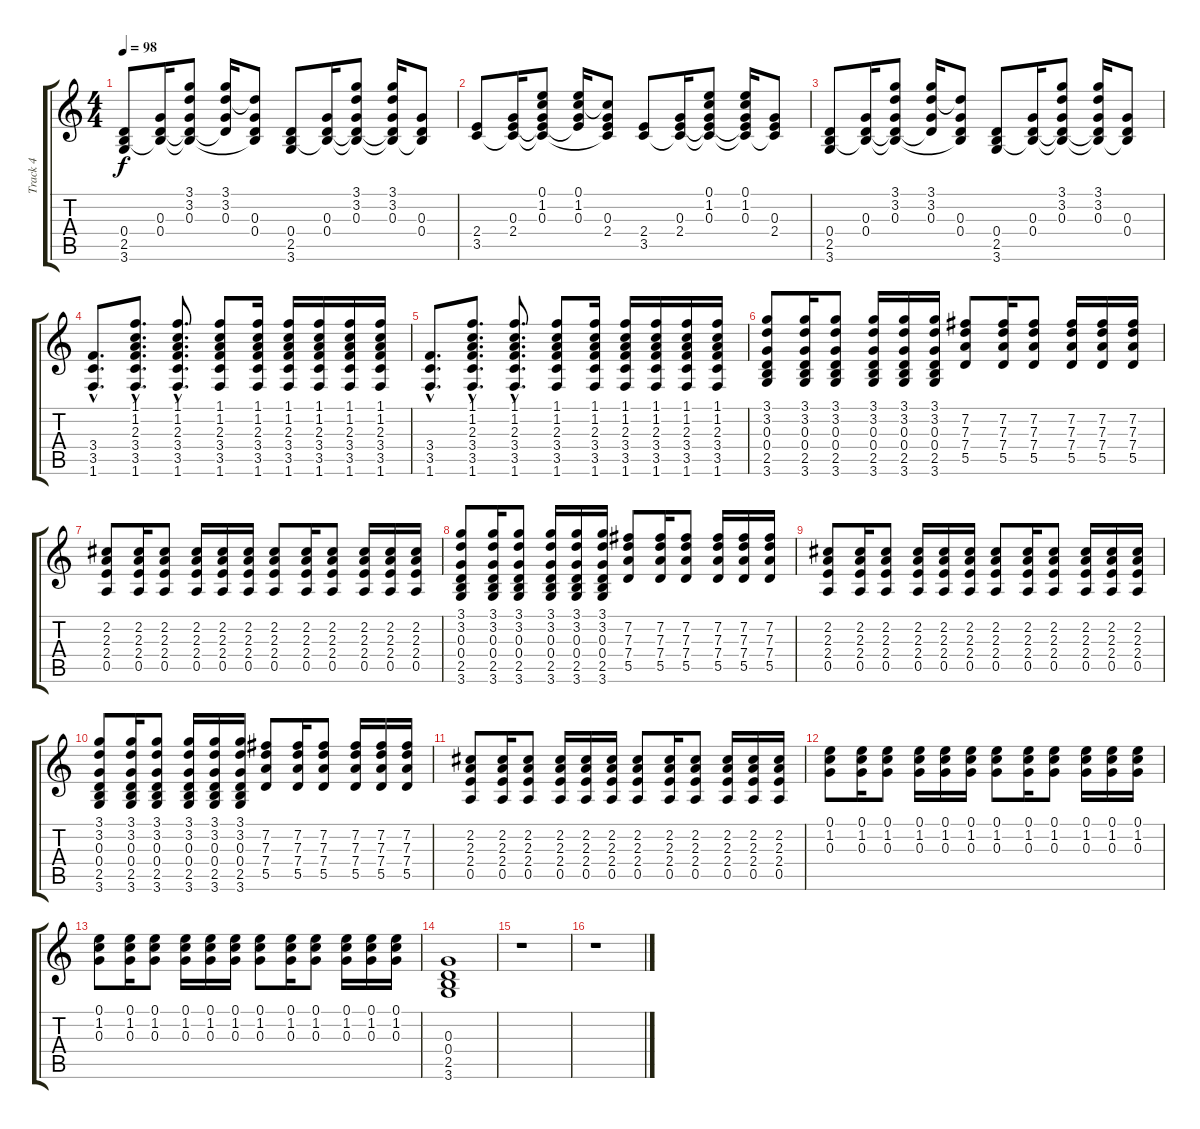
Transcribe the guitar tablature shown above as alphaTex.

\track ("Track 4" "Track 4") {instrument distortionguitar}
\staff {score tabs}
\tuning (E4 B3 G3 D3 A2 E2) {hide}
\ts (4 4)
\tempo 98
\clef g2
\ks c
(0.4 2.5 3.6).8{dy f} (0.3 0.4 2.5{t}).16 (3.1 3.2 0.3 0.4{t} 2.5{t}).8 (3.1 3.2 0.3 0.4{t}).16 (3.2{t} 0.3 0.4 2.5{t}).8 (0.4 2.5 3.6).8 (0.3 0.4 2.5{t}).16 (3.1 3.2 0.3 0.4{t} 2.5{t}).8 (3.1 3.2 0.3 0.4{t} 2.5{t}).16 (0.3 0.4 2.5{t}).8 |
(2.4 3.5).8 (0.3 2.4 3.5{t}).16 (0.1 1.2 0.3 2.4{t} 3.5{t}).8 (0.1 1.2 0.3 2.4{t}).16 (1.2{t} 0.3 2.4 3.5{t}).8 (2.4 3.5).8 (0.3 2.4 3.5{t}).16 (0.1 1.2 0.3 2.4{t} 3.5{t}).8 (0.1 1.2 0.3 2.4{t} 3.5{t}).16 (0.3 2.4 3.5{t}).8 |
(0.4 2.5 3.6).8 (0.3 0.4 2.5{t}).16 (3.1 3.2 0.3 0.4{t} 2.5{t}).8 (3.1 3.2 0.3 0.4{t}).16 (3.2{t} 0.3 0.4 2.5{t}).8 (0.4 2.5 3.6).8 (0.3 0.4 2.5{t}).16 (3.1 3.2 0.3 0.4{t} 2.5{t}).8 (3.1 3.2 0.3 0.4{t} 2.5{t}).16 (0.3 0.4 2.5{t}).8 |
(3.4{hac} 3.5{hac} 1.6{hac}).8{d} (1.1{hac} 1.2{hac} 2.3{hac} 3.4{hac} 3.5{hac} 1.6{hac}).8{d} (1.1{hac} 1.2{hac} 2.3{hac} 3.4{hac} 3.5{hac} 1.6{hac}).8{d} (1.1 1.2 2.3 3.4 3.5 1.6).8 (1.1 1.2 2.3 3.4 3.5 1.6).16 (1.1 1.2 2.3 3.4 3.5 1.6).16 (1.1 1.2 2.3 3.4 3.5 1.6).16 (1.1 1.2 2.3 3.4 3.5 1.6).16 (1.1 1.2 2.3 3.4 3.5 1.6).16 |
(3.4{hac} 3.5{hac} 1.6{hac}).8{d} (1.1{hac} 1.2{hac} 2.3{hac} 3.4{hac} 3.5{hac} 1.6{hac}).8{d} (1.1{hac} 1.2{hac} 2.3{hac} 3.4{hac} 3.5{hac} 1.6{hac}).8{d} (1.1 1.2 2.3 3.4 3.5 1.6).8 (1.1 1.2 2.3 3.4 3.5 1.6).16 (1.1 1.2 2.3 3.4 3.5 1.6).16 (1.1 1.2 2.3 3.4 3.5 1.6).16 (1.1 1.2 2.3 3.4 3.5 1.6).16 (1.1 1.2 2.3 3.4 3.5 1.6).16 |
(3.1 3.2 0.3 0.4 2.5 3.6).8 (3.1 3.2 0.3 0.4 2.5 3.6).16 (3.1 3.2 0.3 0.4 2.5 3.6).8 (3.1 3.2 0.3 0.4 2.5 3.6).16 (3.1 3.2 0.3 0.4 2.5 3.6).16 (3.1 3.2 0.3 0.4 2.5 3.6).16 (7.2 7.3 7.4 5.5).8 (7.2 7.3 7.4 5.5).16 (7.2 7.3 7.4 5.5).8 (7.2 7.3 7.4 5.5).16 (7.2 7.3 7.4 5.5).16 (7.2 7.3 7.4 5.5).16 |
(2.2 2.3 2.4 0.5).8 (2.2 2.3 2.4 0.5).16 (2.2 2.3 2.4 0.5).8 (2.2 2.3 2.4 0.5).16 (2.2 2.3 2.4 0.5).16 (2.2 2.3 2.4 0.5).16 (2.2 2.3 2.4 0.5).8 (2.2 2.3 2.4 0.5).16 (2.2 2.3 2.4 0.5).8 (2.2 2.3 2.4 0.5).16 (2.2 2.3 2.4 0.5).16 (2.2 2.3 2.4 0.5).16 |
(3.1 3.2 0.3 0.4 2.5 3.6).8 (3.1 3.2 0.3 0.4 2.5 3.6).16 (3.1 3.2 0.3 0.4 2.5 3.6).8 (3.1 3.2 0.3 0.4 2.5 3.6).16 (3.1 3.2 0.3 0.4 2.5 3.6).16 (3.1 3.2 0.3 0.4 2.5 3.6).16 (7.2 7.3 7.4 5.5).8 (7.2 7.3 7.4 5.5).16 (7.2 7.3 7.4 5.5).8 (7.2 7.3 7.4 5.5).16 (7.2 7.3 7.4 5.5).16 (7.2 7.3 7.4 5.5).16 |
(2.2 2.3 2.4 0.5).8 (2.2 2.3 2.4 0.5).16 (2.2 2.3 2.4 0.5).8 (2.2 2.3 2.4 0.5).16 (2.2 2.3 2.4 0.5).16 (2.2 2.3 2.4 0.5).16 (2.2 2.3 2.4 0.5).8 (2.2 2.3 2.4 0.5).16 (2.2 2.3 2.4 0.5).8 (2.2 2.3 2.4 0.5).16 (2.2 2.3 2.4 0.5).16 (2.2 2.3 2.4 0.5).16 |
(3.1 3.2 0.3 0.4 2.5 3.6).8 (3.1 3.2 0.3 0.4 2.5 3.6).16 (3.1 3.2 0.3 0.4 2.5 3.6).8 (3.1 3.2 0.3 0.4 2.5 3.6).16 (3.1 3.2 0.3 0.4 2.5 3.6).16 (3.1 3.2 0.3 0.4 2.5 3.6).16 (7.2 7.3 7.4 5.5).8 (7.2 7.3 7.4 5.5).16 (7.2 7.3 7.4 5.5).8 (7.2 7.3 7.4 5.5).16 (7.2 7.3 7.4 5.5).16 (7.2 7.3 7.4 5.5).16 |
(2.2 2.3 2.4 0.5).8 (2.2 2.3 2.4 0.5).16 (2.2 2.3 2.4 0.5).8 (2.2 2.3 2.4 0.5).16 (2.2 2.3 2.4 0.5).16 (2.2 2.3 2.4 0.5).16 (2.2 2.3 2.4 0.5).8 (2.2 2.3 2.4 0.5).16 (2.2 2.3 2.4 0.5).8 (2.2 2.3 2.4 0.5).16 (2.2 2.3 2.4 0.5).16 (2.2 2.3 2.4 0.5).16 |
(0.1 1.2 0.3).8 (0.1 1.2 0.3).16 (0.1 1.2 0.3).8 (0.1 1.2 0.3).16 (0.1 1.2 0.3).16 (0.1 1.2 0.3).16 (0.1 1.2 0.3).8 (0.1 1.2 0.3).16 (0.1 1.2 0.3).8 (0.1 1.2 0.3).16 (0.1 1.2 0.3).16 (0.1 1.2 0.3).16 |
(0.1 1.2 0.3).8 (0.1 1.2 0.3).16 (0.1 1.2 0.3).8 (0.1 1.2 0.3).16 (0.1 1.2 0.3).16 (0.1 1.2 0.3).16 (0.1 1.2 0.3).8 (0.1 1.2 0.3).16 (0.1 1.2 0.3).8 (0.1 1.2 0.3).16 (0.1 1.2 0.3).16 (0.1 1.2 0.3).16 |
(0.3 0.4 2.5 3.6).1 |
r.1 |
r.1
